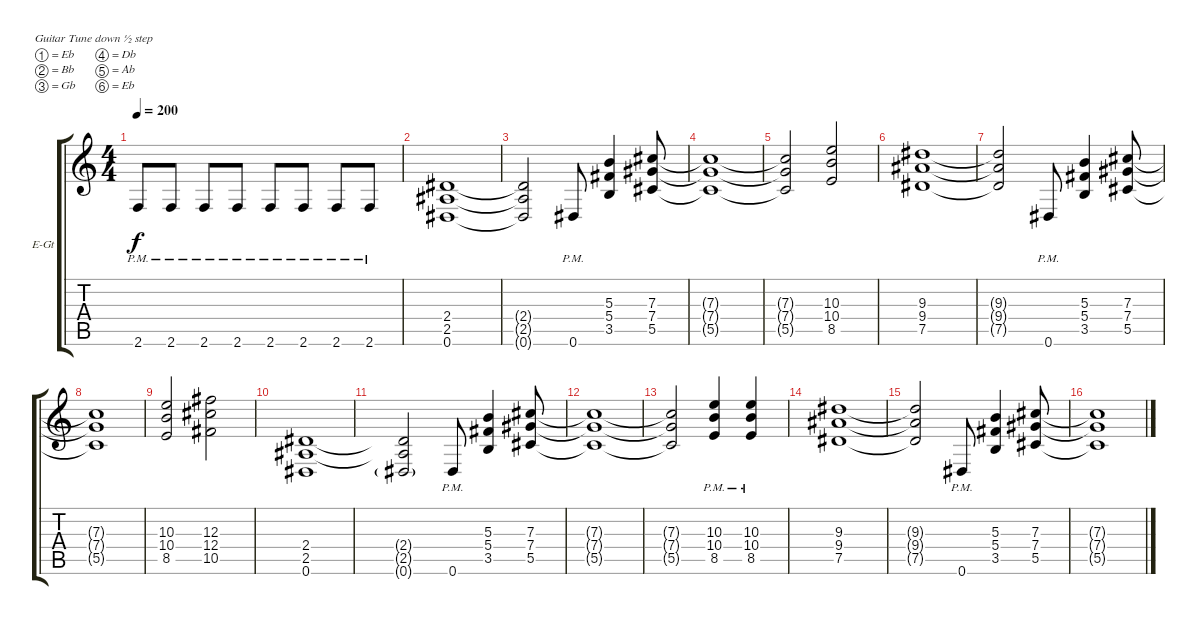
\bracketExtendMode groupsimilarinstruments
\firstSystemTrackNameOrientation horizontal
\otherSystemsTrackNameOrientation horizontal
\track ("Matthew Tuck" "E-Gt") {instrument distortionguitar}
\staff {score tabs}
\tuning (Eb4 Bb3 Gb3 Db3 Ab2 Eb2)
\ts (4 4)
\tempo 200
\clef g2
\ks c
2.6{pm}.8{dy f} 2.6{pm}.8 2.6{pm}.8 2.6{pm}.8 2.6{pm}.8 2.6{pm}.8 2.6{pm}.8 2.6{pm}.8 |
(2.4 2.5 0.6).1 |
(2.4{t} 2.5{t} 0.6{t}).2 0.6{pm}.8 (5.3 5.4 3.5).4 (7.3 7.4 5.5).8 |
(7.3{t} 7.4{t} 5.5{t}).1 |
(7.3{t} 7.4{t} 5.5{t}).2 (10.3 10.4 8.5).2 |
(9.3 9.4 7.5).1 |
(9.3{t} 9.4{t} 7.5{t}).2 0.6{pm}.8 (5.3 5.4 3.5).4 (7.3 7.4 5.5).8 |
(7.3{t} 7.4{t} 5.5{t}).1 |
(10.3 10.4 8.5).2 (12.3 12.4 10.5).2 |
(2.4 2.5 0.6).1 |
(2.4{t} 2.5{t} 0.6{g}).2 0.6{pm}.8 (5.3 5.4 3.5).4 (7.3 7.4 5.5).8 |
(7.3{t} 7.4{t} 5.5{t}).1 |
(7.3{t} 7.4{t} 5.5{t}).2 (10.3{pm} 10.4{pm} 8.5{pm}).4 (8.5{pm} 10.4{pm} 10.3{pm}).4 |
(9.3 9.4 7.5).1 |
(9.3{t} 9.4{t} 7.5{t}).2 0.6{pm}.8 (5.3 5.4 3.5).4 (7.3 7.4 5.5).8 |
(7.3{t} 7.4{t} 5.5{t}).1
